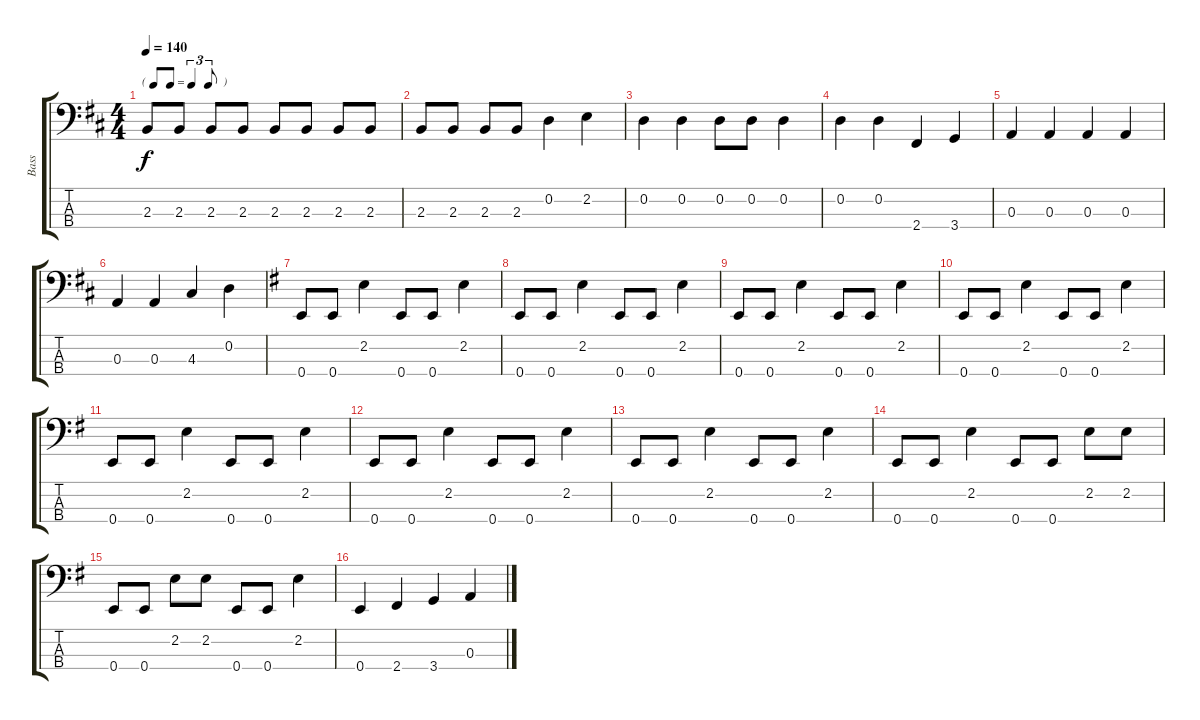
\track ("Bass" "Bass") {instrument electricbassfinger}
\staff {score tabs}
\tuning (G2 D2 A1 E1) {hide}
\ts (4 4)
\tf triplet8th
\tempo 140
\clef f4
\ks bminor
2.3.8{dy f} 2.3.8 2.3.8 2.3.8 2.3.8 2.3.8 2.3.8 2.3.8 |
2.3.8 2.3.8 2.3.8 2.3.8 0.2.4 2.2.4 |
0.2.4 0.2.4 0.2.8 0.2.8 0.2.4 |
0.2.4 0.2.4 2.4.4 3.4.4 |
0.3.4 0.3.4 0.3.4 0.3.4 |
0.3.4 0.3.4 4.3.4 0.2.4 |
\ks eminor
0.4.8 0.4.8 2.2.4 0.4.8 0.4.8 2.2.4 |
0.4.8 0.4.8 2.2.4 0.4.8 0.4.8 2.2.4 |
0.4.8 0.4.8 2.2.4 0.4.8 0.4.8 2.2.4 |
0.4.8 0.4.8 2.2.4 0.4.8 0.4.8 2.2.4 |
0.4.8 0.4.8 2.2.4 0.4.8 0.4.8 2.2.4 |
0.4.8 0.4.8 2.2.4 0.4.8 0.4.8 2.2.4 |
0.4.8 0.4.8 2.2.4 0.4.8 0.4.8 2.2.4 |
0.4.8 0.4.8 2.2.4 0.4.8 0.4.8 2.2.8 2.2.8 |
0.4.8 0.4.8 2.2.8 2.2.8 0.4.8 0.4.8 2.2.4 |
0.4.4 2.4.4 3.4.4 0.3.4
